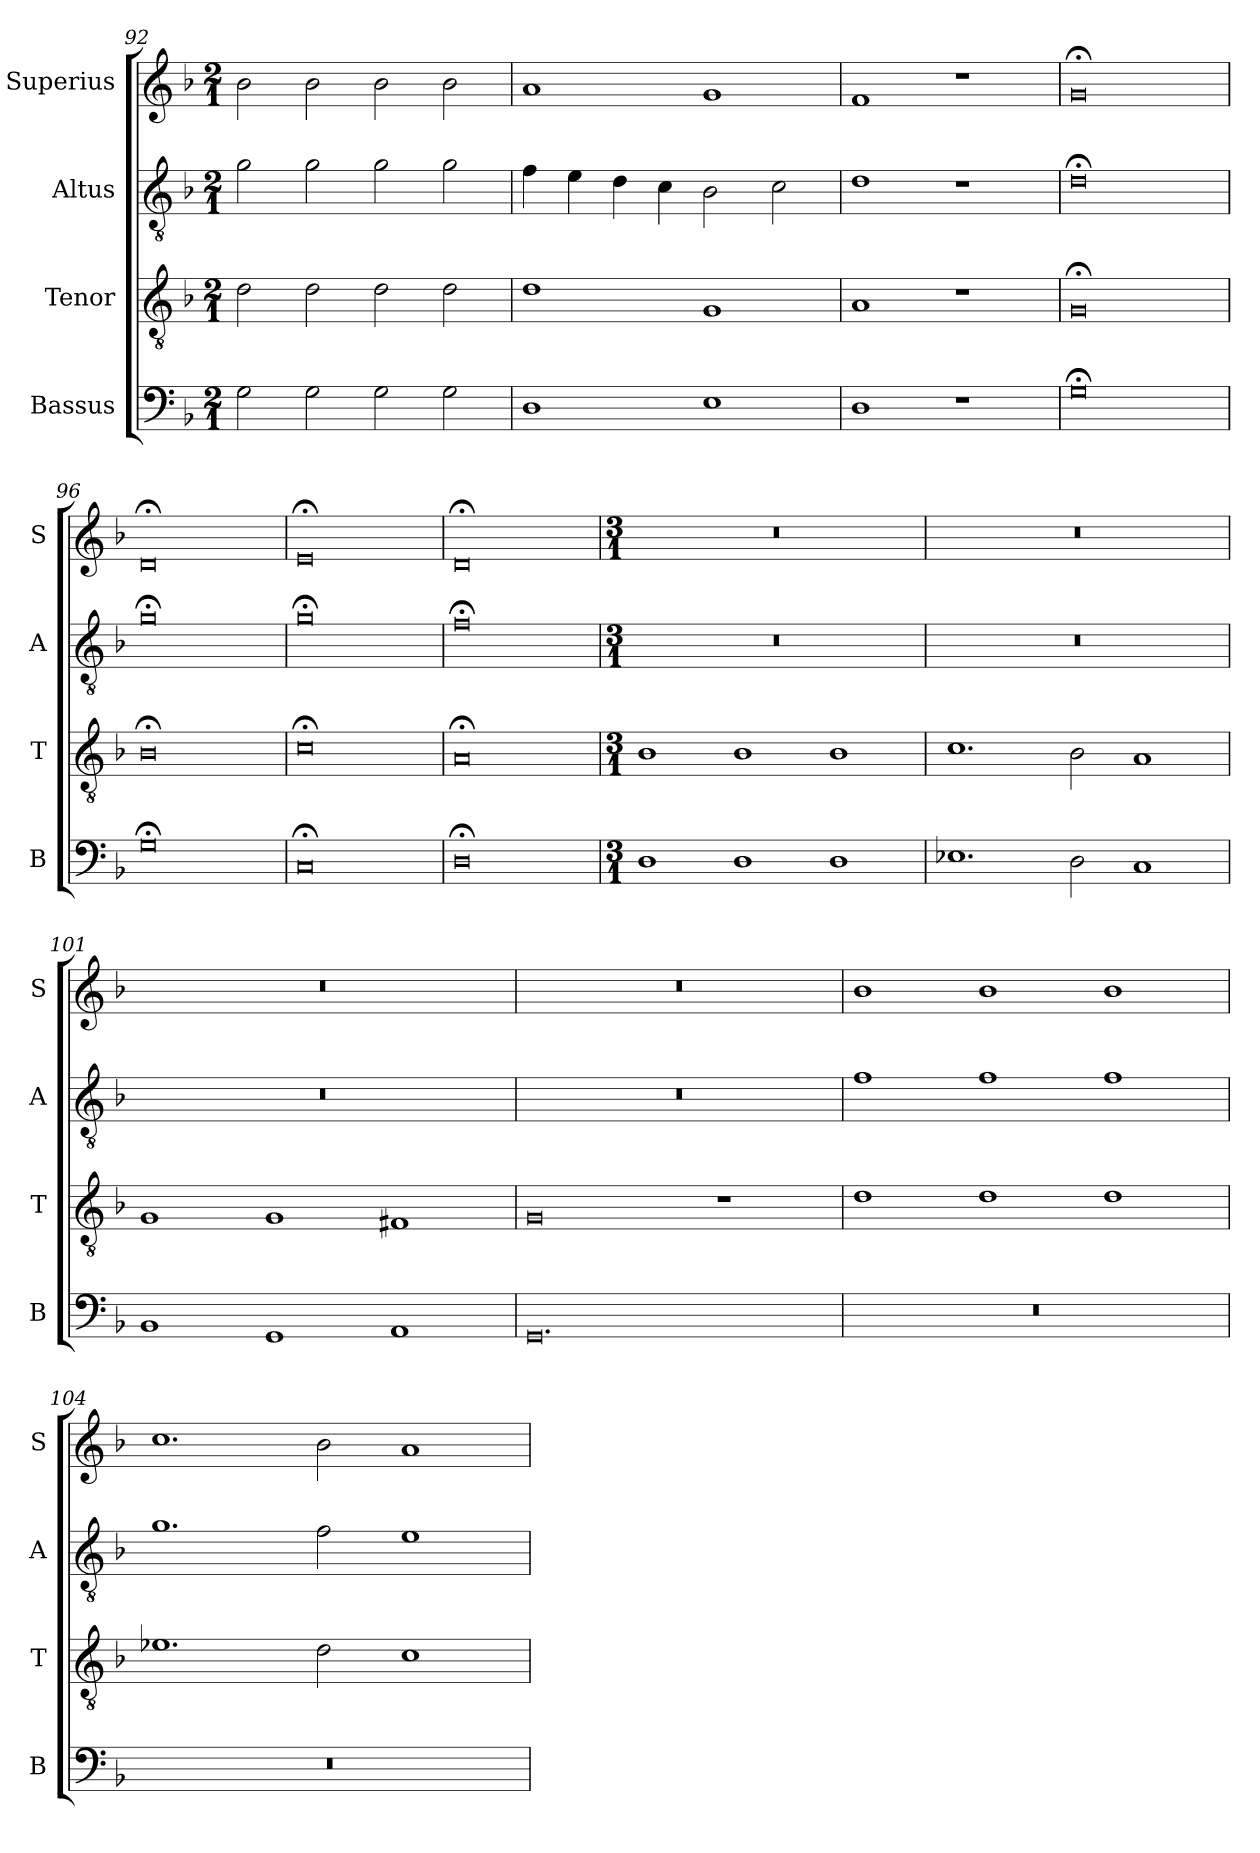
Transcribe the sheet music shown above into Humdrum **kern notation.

**kern	**kern	**kern	**kern
*part4	*part3	*part2	*part1
*staff4	*staff3	*staff2	*staff1
*I"Bassus	*I"Tenor	*I"Altus	*I"Superius
*I'B	*I'T	*I'A	*I'S
*clefF4	*clefGv2	*clefGv2	*clefG2
*k[b-]	*k[b-]	*k[b-]	*k[b-]
*M2/1	*M2/1	*M2/1	*M2/1
=92	=92	=92	=92
2G\	2d\	2g\	2b-\
2G\	2d\	2g\	2b-\
2G\	2d\	2g\	2b-\
2G\	2d\	2g\	2b-\
=93	=93	=93	=93
1D	1d	4f\	1a
.	.	4e\	.
.	.	4d\	.
.	.	4c\	.
1E	1G	2B-\	1g
.	.	2c\	.
=94	=94	=94	=94
1D	1A	1d	1f
1r	1r	1r	1r
=95	=95	=95	=95
0G;<	0G;<	0d;<	0g;<
=96	=96	=96	=96
0G;<	0B-;<	0g;<	0d;<
=97	=97	=97	=97
0C;<	0c;<	0g;<	0e;<
=98	=98	=98	=98
0D;<	0A;<	0f;<	0d;<
=99	=99	=99	=99
*M3/1	*M3/1	*M3/1	*M3/1
1D	1B-	0.r	0.r
1D	1B-	.	.
1D	1B-	.	.
=100	=100	=100	=100
1.E-X	1.c	0.r	0.r
2D\	2B-\	.	.
1C	1A	.	.
=101	=101	=101	=101
1BB-	1G	0.r	0.r
1GG	1G	.	.
1AA	1F#X	.	.
=102	=102	=102	=102
0.GG	0G	0.r	0.r
.	1r	.	.
=103	=103	=103	=103
0.r	1d	1f	1b-
.	1d	1f	1b-
.	1d	1f	1b-
=104	=104	=104	=104
0.r	1.e-X	1.g	1.cc
.	2d\	2f\	2b-\
.	1c	1e	1a
=	=	=	=
*-	*-	*-	*-
